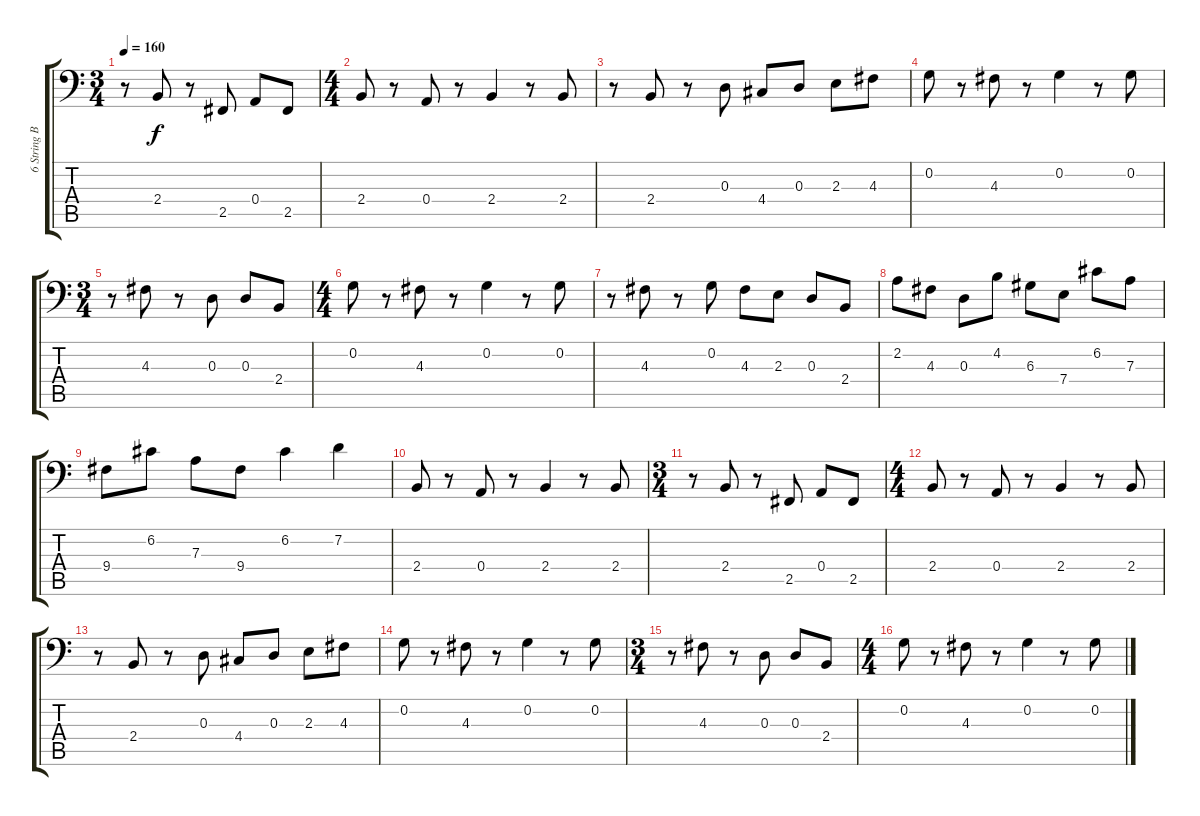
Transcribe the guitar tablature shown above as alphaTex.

\track ("6 String Bass Guitar" "6 String B") {instrument electricbassfinger}
\staff {score tabs}
\tuning (C3 G2 D2 A1 E1 B0) {hide}
\ts (3 4)
\tempo 160
\clef f4
\ks c
r.8{dy f} 2.4.8 r.8 2.5.8 0.4.8 2.5.8 |
\ts (4 4)
2.4.8 r.8 0.4.8 r.8 2.4.4 r.8 2.4.8 |
r.8 2.4.8 r.8 0.3.8 4.4.8 0.3.8 2.3.8 4.3.8 |
0.2.8 r.8 4.3.8 r.8 0.2.4 r.8 0.2.8 |
\ts (3 4)
r.8 4.3.8 r.8 0.3.8 0.3.8 2.4.8 |
\ts (4 4)
0.2.8 r.8 4.3.8 r.8 0.2.4 r.8 0.2.8 |
r.8 4.3.8 r.8 0.2.8 4.3.8 2.3.8 0.3.8 2.4.8 |
2.2.8 4.3.8 0.3.8 4.2.8 6.3.8 7.4.8 6.2.8 7.3.8 |
9.4.8 6.2.8 7.3.8 9.4.8 6.2.4 7.2.4 |
2.4.8 r.8 0.4.8 r.8 2.4.4 r.8 2.4.8 |
\ts (3 4)
r.8 2.4.8 r.8 2.5.8 0.4.8 2.5.8 |
\ts (4 4)
2.4.8 r.8 0.4.8 r.8 2.4.4 r.8 2.4.8 |
r.8 2.4.8 r.8 0.3.8 4.4.8 0.3.8 2.3.8 4.3.8 |
0.2.8 r.8 4.3.8 r.8 0.2.4 r.8 0.2.8 |
\ts (3 4)
r.8 4.3.8 r.8 0.3.8 0.3.8 2.4.8 |
\ts (4 4)
0.2.8 r.8 4.3.8 r.8 0.2.4 r.8 0.2.8
